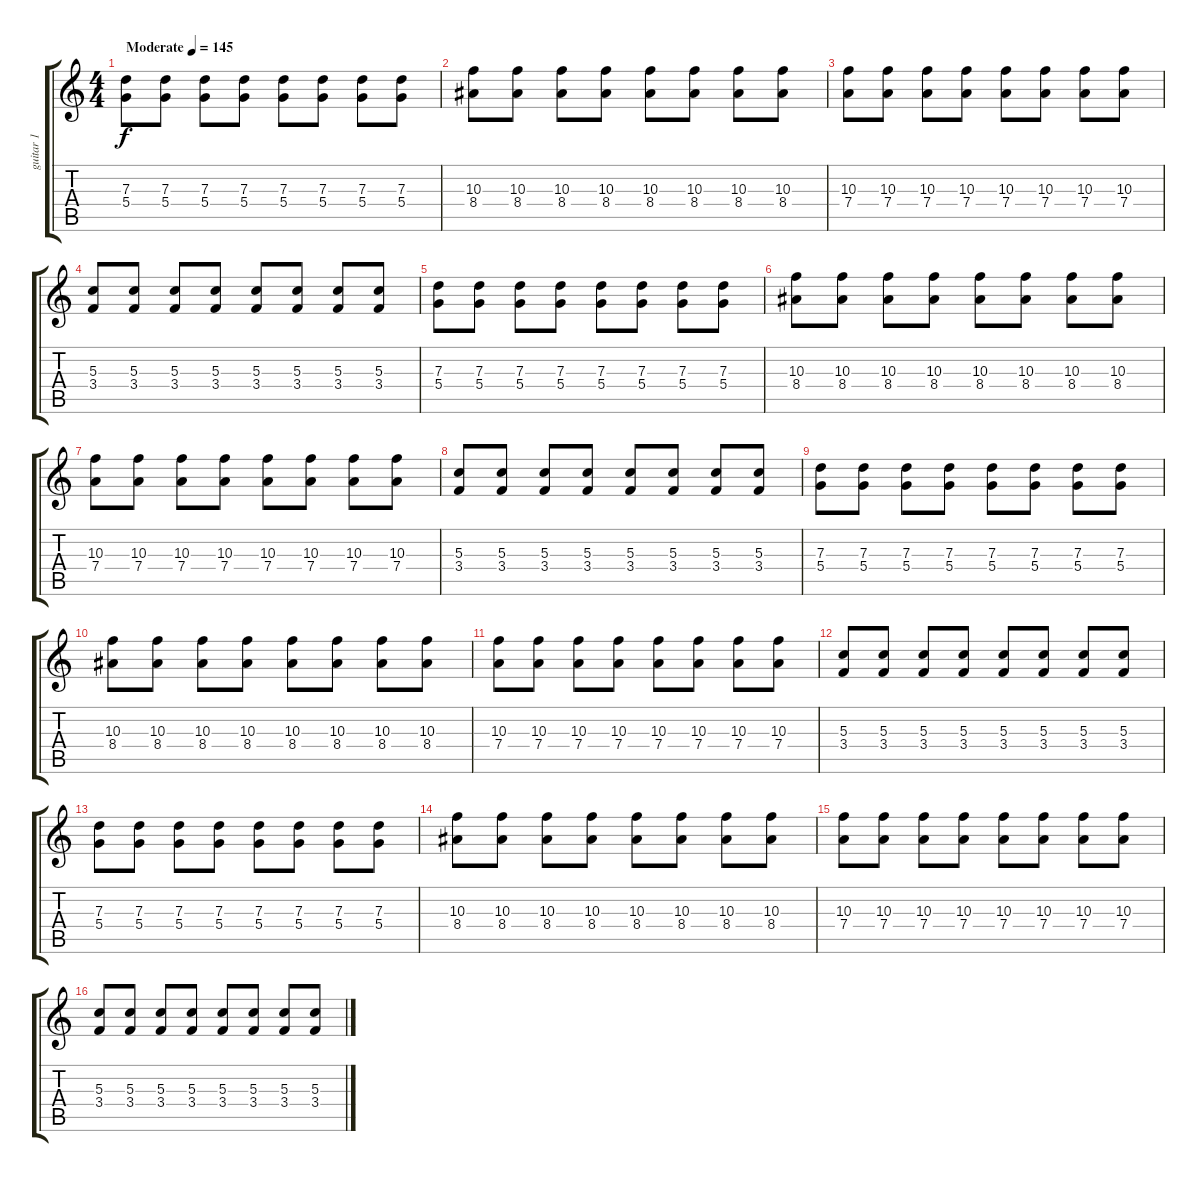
\track ("guitar 1" "guitar 1") {instrument distortionguitar}
\staff {score tabs}
\tuning (E4 B3 G3 D3 A2 E2) {hide}
\ts (4 4)
\tempo (145 "Moderate")
\clef g2
\ks c
(7.3 5.4).8{dy f instrument distortionguitar} (7.3 5.4).8 (7.3 5.4).8 (7.3 5.4).8 (7.3 5.4).8 (7.3 5.4).8 (7.3 5.4).8 (7.3 5.4).8 |
(10.3 8.4).8 (10.3 8.4).8 (10.3 8.4).8 (10.3 8.4).8 (10.3 8.4).8 (10.3 8.4).8 (10.3 8.4).8 (10.3 8.4).8 |
(10.3 7.4).8 (10.3 7.4).8 (10.3 7.4).8 (10.3 7.4).8 (10.3 7.4).8 (10.3 7.4).8 (10.3 7.4).8 (10.3 7.4).8 |
(5.3 3.4).8 (5.3 3.4).8 (5.3 3.4).8 (5.3 3.4).8 (5.3 3.4).8 (5.3 3.4).8 (5.3 3.4).8 (5.3 3.4).8 |
(7.3 5.4).8 (7.3 5.4).8 (7.3 5.4).8 (7.3 5.4).8 (7.3 5.4).8 (7.3 5.4).8 (7.3 5.4).8 (7.3 5.4).8 |
(10.3 8.4).8 (10.3 8.4).8 (10.3 8.4).8 (10.3 8.4).8 (10.3 8.4).8 (10.3 8.4).8 (10.3 8.4).8 (10.3 8.4).8 |
(10.3 7.4).8 (10.3 7.4).8 (10.3 7.4).8 (10.3 7.4).8 (10.3 7.4).8 (10.3 7.4).8 (10.3 7.4).8 (10.3 7.4).8 |
(5.3 3.4).8 (5.3 3.4).8 (5.3 3.4).8 (5.3 3.4).8 (5.3 3.4).8 (5.3 3.4).8 (5.3 3.4).8 (5.3 3.4).8 |
(7.3 5.4).8 (7.3 5.4).8 (7.3 5.4).8 (7.3 5.4).8 (7.3 5.4).8 (7.3 5.4).8 (7.3 5.4).8 (7.3 5.4).8 |
(10.3 8.4).8 (10.3 8.4).8 (10.3 8.4).8 (10.3 8.4).8 (10.3 8.4).8 (10.3 8.4).8 (10.3 8.4).8 (10.3 8.4).8 |
(10.3 7.4).8 (10.3 7.4).8 (10.3 7.4).8 (10.3 7.4).8 (10.3 7.4).8 (10.3 7.4).8 (10.3 7.4).8 (10.3 7.4).8 |
(5.3 3.4).8 (5.3 3.4).8 (5.3 3.4).8 (5.3 3.4).8 (5.3 3.4).8 (5.3 3.4).8 (5.3 3.4).8 (5.3 3.4).8 |
(7.3 5.4).8 (7.3 5.4).8 (7.3 5.4).8 (7.3 5.4).8 (7.3 5.4).8 (7.3 5.4).8 (7.3 5.4).8 (7.3 5.4).8 |
(10.3 8.4).8 (10.3 8.4).8 (10.3 8.4).8 (10.3 8.4).8 (10.3 8.4).8 (10.3 8.4).8 (10.3 8.4).8 (10.3 8.4).8 |
(10.3 7.4).8 (10.3 7.4).8 (10.3 7.4).8 (10.3 7.4).8 (10.3 7.4).8 (10.3 7.4).8 (10.3 7.4).8 (10.3 7.4).8 |
(5.3 3.4).8 (5.3 3.4).8 (5.3 3.4).8 (5.3 3.4).8 (5.3 3.4).8 (5.3 3.4).8 (5.3 3.4).8 (5.3 3.4).8
